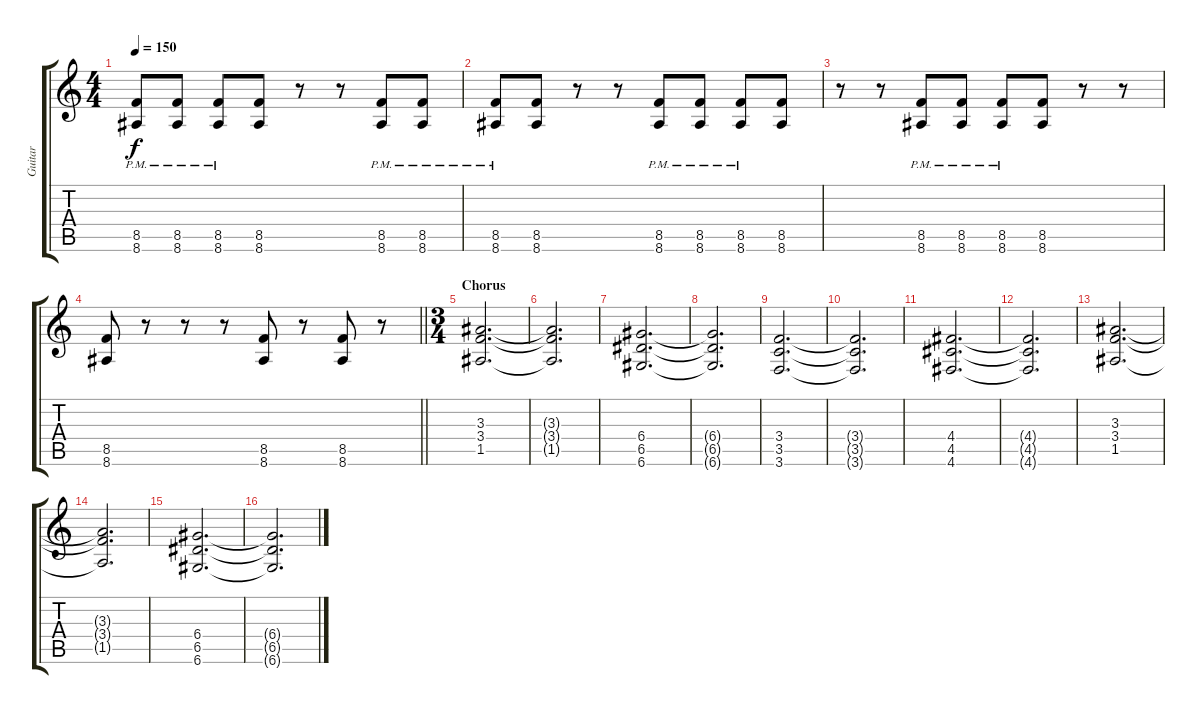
\track ("Guitar" "Guitar") {instrument distortionguitar}
\staff {score tabs}
\tuning (E4 B3 G3 D3 A2 D2) {hide}
\ts (4 4)
\tempo 150
\clef g2
\ks c
(8.5{pm} 8.6{pm}).8{dy f} (8.5{pm} 8.6{pm}).8 (8.5{pm} 8.6{pm}).8 (8.5 8.6).8 r.8 r.8 (8.5{pm} 8.6{pm}).8 (8.5{pm} 8.6{pm}).8 |
(8.5{pm} 8.6{pm}).8 (8.5 8.6).8 r.8 r.8 (8.5{pm} 8.6{pm}).8 (8.5{pm} 8.6{pm}).8 (8.5{pm} 8.6{pm}).8 (8.5 8.6).8 |
r.8 r.8 (8.5{pm} 8.6{pm}).8 (8.5{pm} 8.6{pm}).8 (8.5{pm} 8.6{pm}).8 (8.5 8.6).8 r.8 r.8 |
\barLineRight lightlight
(8.5 8.6).8 r.8 r.8 r.8 (8.5 8.6).8 r.8 (8.5 8.6).8 r.8 |
\ts (3 4)
\section ("" "Chorus")
(3.3 3.4 1.5).2{d} |
(3.3{t} 3.4{t} 1.5{t}).2{d} |
(6.4 6.5 6.6).2{d} |
(6.4{t} 6.5{t} 6.6{t}).2{d} |
(3.4 3.5 3.6).2{d} |
(3.4{t} 3.5{t} 3.6{t}).2{d} |
(4.4 4.5 4.6).2{d} |
(4.4{t} 4.5{t} 4.6{t}).2{d} |
(3.3 3.4 1.5).2{d} |
(3.3{t} 3.4{t} 1.5{t}).2{d} |
(6.4 6.5 6.6).2{d} |
(6.4{t} 6.5{t} 6.6{t}).2{d}
